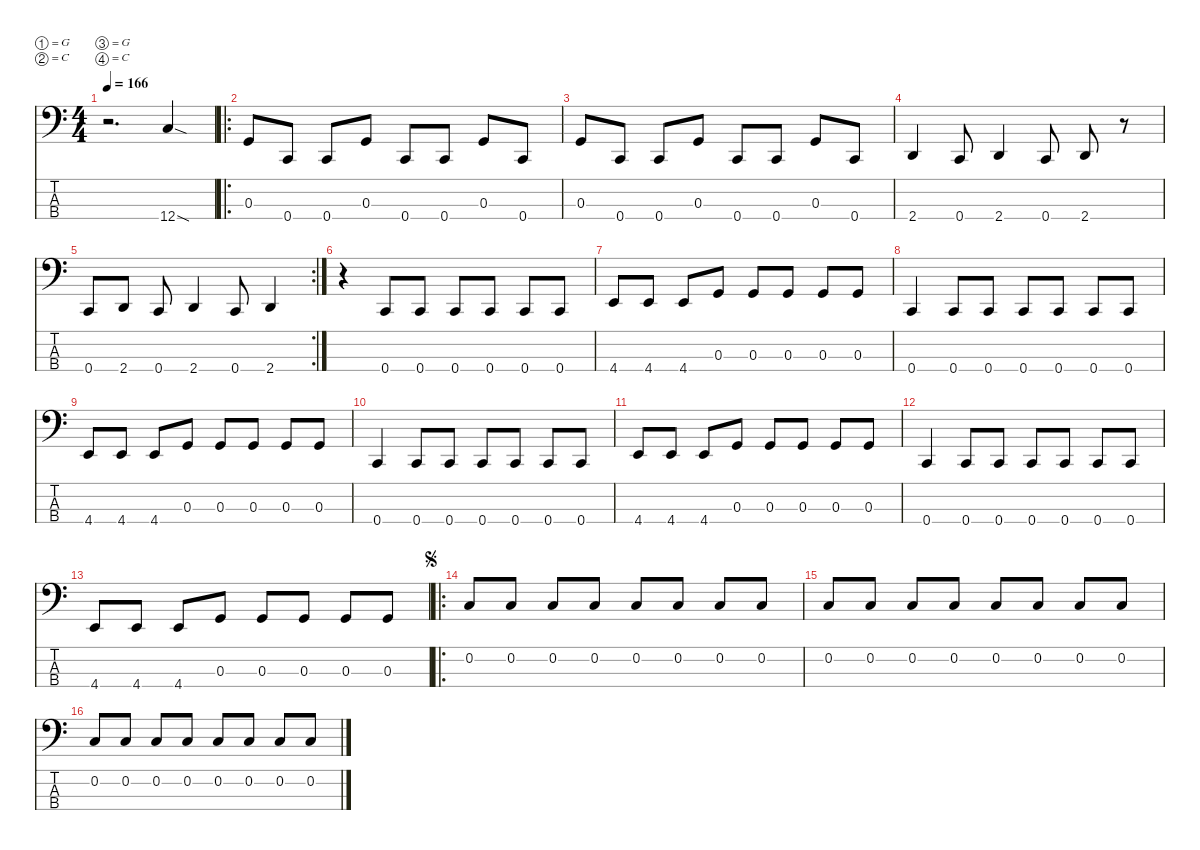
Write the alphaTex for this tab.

\defaultSystemsLayout 4
\hideDynamics
\bracketExtendMode nobrackets
\singleTrackTrackNamePolicy hidden
\multiTrackTrackNamePolicy hidden
\firstSystemTrackNameMode fullname
\otherSystemsTrackNameOrientation horizontal
\track ("Basse" "el.bs.") {instrument electricbassfinger}
\staff {score tabs}
\tuning (G2 C2 G1 C1)
\ts (4 4)
\beaming (8 2 2 2 2)
\tempo 166
\clef f4
\ks c
r.2{d dy f instrument electricbassfinger beam Down} 12.4{sod}.4{beam Up} |
\ro
0.3.8{beam Up} 0.4.8{beam Up} 0.4.8{beam Up} 0.3.8{beam Up} 0.4.8{beam Up} 0.4.8{beam Up} 0.3.8{beam Up} 0.4.8{beam Up} |
0.3.8{beam Up} 0.4.8{beam Up} 0.4.8{beam Up} 0.3.8{beam Up} 0.4.8{beam Up} 0.4.8{beam Up} 0.3.8{beam Up} 0.4.8{beam Up} |
2.4.4{beam Up} 0.4.8{beam Up} 2.4.4{beam Up} 0.4.8{beam Up} 2.4.8{beam Up} r.8{beam Up} |
\rc 2
0.4.8{beam Up} 2.4.8{beam Up} 0.4.8{beam Up} 2.4.4{beam Up} 0.4.8{beam Up} 2.4.4{beam Up} |
r.4{beam Down} 0.4.8{beam Up} 0.4.8{beam Up} 0.4.8{beam Up} 0.4.8{beam Up} 0.4.8{beam Up} 0.4.8{beam Up} |
4.4.8{beam Up} 4.4.8{beam Up} 4.4.8{beam Up} 0.3.8{beam Up} 0.3.8{beam Up} 0.3.8{beam Up} 0.3.8{beam Up} 0.3.8{beam Up} |
0.4.4{beam Up} 0.4.8{beam Up} 0.4.8{beam Up} 0.4.8{beam Up} 0.4.8{beam Up} 0.4.8{beam Up} 0.4.8{beam Up} |
4.4.8{beam Up} 4.4.8{beam Up} 4.4.8{beam Up} 0.3.8{beam Up} 0.3.8{beam Up} 0.3.8{beam Up} 0.3.8{beam Up} 0.3.8{beam Up} |
0.4.4{beam Up} 0.4.8{beam Up} 0.4.8{beam Up} 0.4.8{beam Up} 0.4.8{beam Up} 0.4.8{beam Up} 0.4.8{beam Up} |
4.4.8{beam Up} 4.4.8{beam Up} 4.4.8{beam Up} 0.3.8{beam Up} 0.3.8{beam Up} 0.3.8{beam Up} 0.3.8{beam Up} 0.3.8{beam Up} |
0.4.4{beam Up} 0.4.8{beam Up} 0.4.8{beam Up} 0.4.8{beam Up} 0.4.8{beam Up} 0.4.8{beam Up} 0.4.8{beam Up} |
4.4.8{beam Up} 4.4.8{beam Up} 4.4.8{beam Up} 0.3.8{beam Up} 0.3.8{beam Up} 0.3.8{beam Up} 0.3.8{beam Up} 0.3.8{beam Up} |
\ro
\jump segno
0.2.8{beam Up} 0.2.8{beam Up} 0.2.8{beam Up} 0.2.8{beam Up} 0.2.8{beam Up} 0.2.8{beam Up} 0.2.8{beam Up} 0.2.8{beam Up} |
0.2.8{beam Up} 0.2.8{beam Up} 0.2.8{beam Up} 0.2.8{beam Up} 0.2.8{beam Up} 0.2.8{beam Up} 0.2.8{beam Up} 0.2.8{beam Up} |
0.2.8{beam Up} 0.2.8{beam Up} 0.2.8{beam Up} 0.2.8{beam Up} 0.2.8{beam Up} 0.2.8{beam Up} 0.2.8{beam Up} 0.2.8{beam Up}
